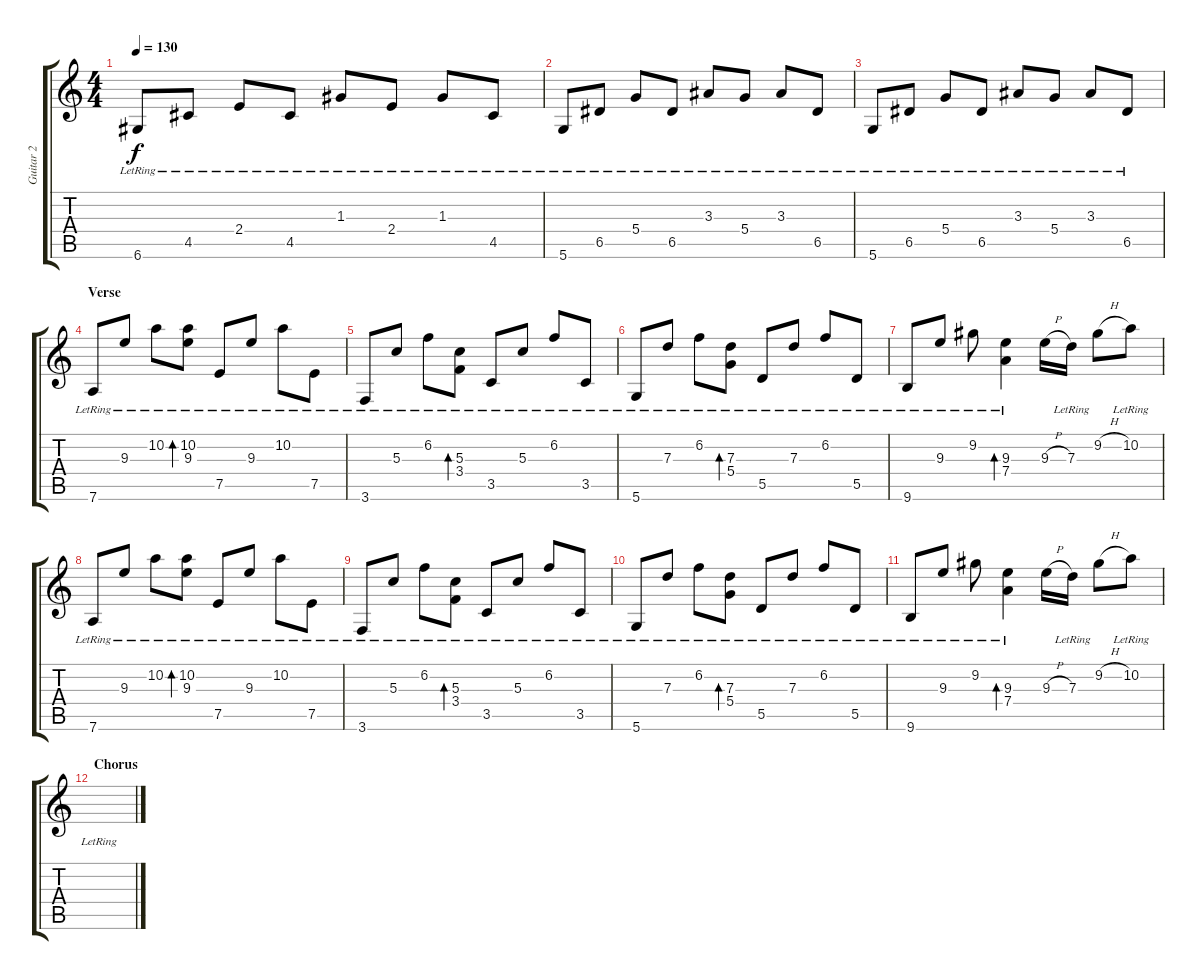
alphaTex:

\track ("Guitar 2" "Guitar 2") {instrument electricguitarclean}
\staff {score tabs}
\tuning (E4 B3 G3 D3 A2 D2) {hide}
\ts (4 4)
\tempo 130
\clef g2
\ks c
6.6{lr}.8{dy f} 4.5{lr}.8 2.4{lr}.8 4.5{lr}.8 1.3{lr}.8 2.4{lr}.8 1.3{lr}.8 4.5{lr}.8 |
5.6{lr}.8 6.5{lr}.8 5.4{lr}.8 6.5{lr}.8 3.3{lr}.8 5.4{lr}.8 3.3{lr}.8 6.5{lr}.8 |
5.6{lr}.8 6.5{lr}.8 5.4{lr}.8 6.5{lr}.8 3.3{lr}.8 5.4{lr}.8 3.3{lr}.8 6.5{lr}.8 |
\section ("" "Verse")
7.6{lr}.8 9.3{lr}.8 10.2{lr}.8 (10.2{lr} 9.3{lr}).8{bd 60} 7.5{lr}.8 9.3{lr}.8 10.2{lr}.8 7.5{lr}.8 |
3.6{lr}.8 5.3{lr}.8 6.2{lr}.8 (5.3{lr} 3.4{lr}).8{bd 60} 3.5{lr}.8 5.3{lr}.8 6.2{lr}.8 3.5{lr}.8 |
5.6{lr}.8 7.3{lr}.8 6.2{lr}.8 (7.3{lr} 5.4{lr}).8{bd 60} 5.5{lr}.8 7.3{lr}.8 6.2{lr}.8 5.5{lr}.8 |
9.6{lr}.8 9.3{lr}.8 9.2{lr}.8 (9.3{lr} 7.4{lr}).4{bd 60} 9.3{h}.16 7.3{lr}.16 9.2{h}.8 10.2{lr}.8 |
7.6{lr}.8 9.3{lr}.8 10.2{lr}.8 (10.2{lr} 9.3{lr}).8{bd 60} 7.5{lr}.8 9.3{lr}.8 10.2{lr}.8 7.5{lr}.8 |
3.6{lr}.8 5.3{lr}.8 6.2{lr}.8 (5.3{lr} 3.4{lr}).8{bd 60} 3.5{lr}.8 5.3{lr}.8 6.2{lr}.8 3.5{lr}.8 |
5.6{lr}.8 7.3{lr}.8 6.2{lr}.8 (7.3{lr} 5.4{lr}).8{bd 60} 5.5{lr}.8 7.3{lr}.8 6.2{lr}.8 5.5{lr}.8 |
9.6{lr}.8 9.3{lr}.8 9.2{lr}.8 (9.3{lr} 7.4{lr}).4{bd 60} 9.3{h}.16 7.3{lr}.16 9.2{h}.8 10.2{lr}.8 |
\section ("" "Chorus ")
